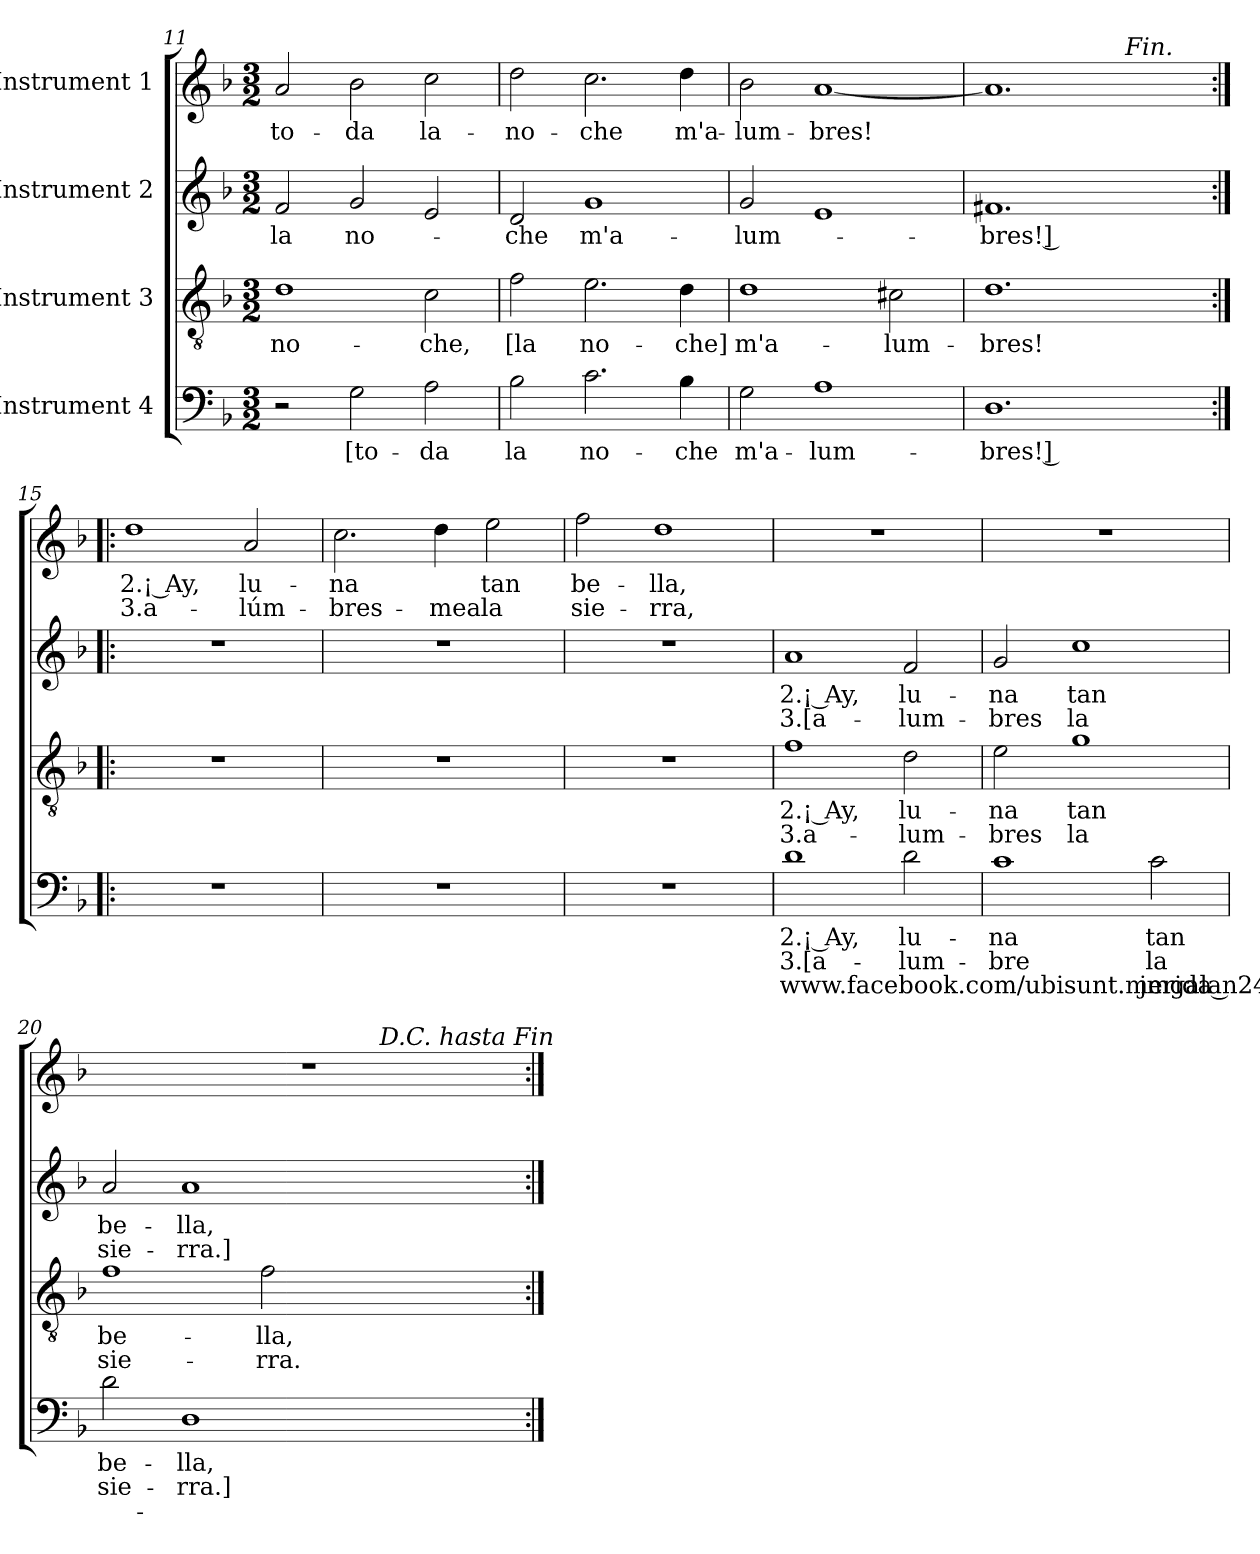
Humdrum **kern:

**kern	**text	**text	**text	**kern	**text	**text	**kern	**text	**text	**kern	**text	**text
*part4	*part4	*part4	*part4	*part3	*part3	*part3	*part2	*part2	*part2	*part1	*part1	*part1
*staff4	*staff4	*staff4	*staff4	*staff3	*staff3	*staff3	*staff2	*staff2	*staff2	*staff1	*staff1	*staff1
*I"Instrument 4	*	*	*	*I"Instrument 3	*	*	*I"Instrument 2	*	*	*I"Instrument 1	*	*
*clefF4	*	*	*	*clefGv2	*	*	*clefG2	*	*	*clefG2	*	*
*k[b-]	*	*	*	*k[b-]	*	*	*k[b-]	*	*	*k[b-]	*	*
*F:	*	*	*	*F:	*	*	*F:	*	*	*F:	*	*
*M3/2	*	*	*	*M3/2	*	*	*M3/2	*	*	*M3/2	*	*
=11	=11	=11	=11	=11	=11	=11	=11	=11	=11	=11	=11	=11
!	!	!	!	!	!LO:LY:b:cj	!	!	!LO:LY:b:cj	!	!	!LO:LY:b:cj	!
2r	.	.	.	1d	no-	.	2f/	la	.	2a/	to-	.
!	!LO:LY:b:cj	!	!	!	!	!	!	!LO:LY:b:cj	!	!	!LO:LY:b:cj	!
2G\	[to-	.	.	.	.	.	2g/	no-	.	2b-\	-da	.
!	!LO:LY:b:cj	!	!	!	!LO:LY:b:cj	!	!	!	!	!	!LO:LY:b:cj	!
2A\	-da	.	.	2c\	-che,	.	2e/	.	.	2cc\	la-	.
=12	=12	=12	=12	=12	=12	=12	=12	=12	=12	=12	=12	=12
!	!LO:LY:b:cj	!	!	!	!LO:LY:b:cj	!	!	!LO:LY:b:cj	!	!	!LO:LY:b:cj	!
2B-\	la	.	.	2f\	[la	.	2d/	-che	.	2dd\	-no-	.
!	!LO:LY:b:cj	!	!	!	!LO:LY:b:cj	!	!	!LO:LY:b:cj	!	!	!LO:LY:b:cj	!
2.c\	no-	.	.	2.e\	no-	.	1g	m'a-	.	2.cc\	-che	.
!	!LO:LY:b:cj	!	!	!	!LO:LY:b:cj	!	!	!	!	!	!LO:LY:b:cj	!
4B-\	-che	.	.	4d\	-che]	.	.	.	.	4dd\	m'a-	.
=13	=13	=13	=13	=13	=13	=13	=13	=13	=13	=13	=13	=13
!	!LO:LY:b:cj	!	!	!	!LO:LY:b:cj	!	!	!LO:LY:b:cj	!	!	!LO:LY:b:cj	!
2G\	m'a-	.	.	1d	m'a-	.	2g/	-lum-	.	2b-\	-lum-	.
!	!LO:LY:b:cj	!	!	!	!	!	!	!	!	!	!LO:LY:b	!
1A	-lum-	.	.	.	.	.	1e	.	.	[<1a	-bres!	.
!	!	!	!	!	!LO:LY:b:cj	!	!	!	!	!	!	!
.	.	.	.	2c#\	-lum-	.	.	.	.	.	.	.
=14	=14	=14	=14	=14	=14	=14	=14	=14	=14	=14	=14	=14
!	!LO:LY:b:cj	!	!	!	!LO:LY:b:cj	!	!	!LO:LY:b:cj	!	!	!	!
*	*	*	*	*	*	*	*	*	*	*^	*	*
1.D	-bres! ]	.	.	1.d	-bres!	.	1.f#	-bres! ]	.	1.a]	1ryy	.	.
.	.	.	.	.	.	.	.	.	.	.	16.ryy	.	.
!	!	!	!	!	!	!	!	!	!	!	!LO:TX:a:i:t=Fin.	!	!
.	.	.	.	.	.	.	.	.	.	.	4ryy	.	.
.	.	.	.	.	.	.	.	.	.	.	8ryy	.	.
.	.	.	.	.	.	.	.	.	.	.	32ryy	.	.
!!LO:LB:g=z
=15:|!|:	=15:|!|:	=15:|!|:	=15:|!|:	=15:|!|:	=15:|!|:	=15:|!|:	=15:|!|:	=15:|!|:	=15:|!|:	=15:|!|:	=15:|!|:	=15:|!|:	=15:|!|:
!LO:N:vis=1	!	!	!	!LO:N:vis=1	!	!	!LO:N:vis=1	!	!	!	!	!LO:LY:b:rj	!LO:LY:b:rj
*	*	*	*	*	*	*	*	*	*	*v	*v	*	*
1.r	.	.	.	1.r	.	.	1.r	.	.	1dd	2.¡ Ay,	3.a-
!	!	!	!	!	!	!	!	!	!	!	!LO:LY:b:cj	!LO:LY:b:cj
.	.	.	.	.	.	.	.	.	.	2a/	-lu-	-lúm-
=16	=16	=16	=16	=16	=16	=16	=16	=16	=16	=16	=16	=16
!LO:N:vis=1	!	!	!	!LO:N:vis=1	!	!	!LO:N:vis=1	!	!	!	!LO:LY:b:cj	!LO:LY:b
1.r	.	.	.	1.r	.	.	1.r	.	.	2.cc\	-na	bres-
!	!	!	!	!	!	!	!	!	!	!	!	!LO:LY:b:cj
.	.	.	.	.	.	.	.	.	.	4dd\	.	-mea
!	!	!	!	!	!	!	!	!	!	!	!LO:LY:b:cj	!LO:LY:b:cj
.	.	.	.	.	.	.	.	.	.	2ee\	tan	la
=17	=17	=17	=17	=17	=17	=17	=17	=17	=17	=17	=17	=17
!LO:N:vis=1	!	!	!	!LO:N:vis=1	!	!	!LO:N:vis=1	!	!	!	!LO:LY:b:cj	!LO:LY:b:cj
1.r	.	.	.	1.r	.	.	1.r	.	.	2ff\	be-	-sie-
!	!	!	!	!	!	!	!	!	!	!	!LO:LY:b:cj	!LO:LY:b:cj
.	.	.	.	.	.	.	.	.	.	1dd	-lla,	rra,
=18	=18	=18	=18	=18	=18	=18	=18	=18	=18	=18	=18	=18
!	!LO:LY:b:rj	!LO:LY:b:cj	!LO:LY:b:rj	!	!LO:LY:b:rj	!LO:LY:b:cj	!	!LO:LY:b:rj	!LO:LY:b:cj	!LO:N:vis=1	!	!
1d	2.¡ Ay,	3.[a-	-www.facebook.com/ubisunt.merida jmgalan24@gmail.com-	1f	2.¡ Ay,	3.a-	1a	2.¡ Ay,	3.[a-	1.r	.	.
!	!LO:LY:b:cj	!LO:LY:b:cj	!	!	!LO:LY:b:cj	!LO:LY:b:cj	!	!LO:LY:b:cj	!LO:LY:b:cj	!	!	!
2d\	-lu-	-lum-	.	2d\	-lu-	-lum-	2f/	-lu-	-lum-	.	.	.
=19	=19	=19	=19	=19	=19	=19	=19	=19	=19	=19	=19	=19
!	!LO:LY:b:cj	!LO:LY:b:cj	!	!	!LO:LY:b:cj	!LO:LY:b:cj	!	!LO:LY:b:cj	!LO:LY:b:cj	!LO:N:vis=1	!	!
1c	-na	bre	.	2e\	-na	bres	2g/	-na	bres	1.r	.	.
!	!	!	!	!	!LO:LY:b:cj	!LO:LY:b:cj	!	!LO:LY:b:cj	!LO:LY:b:cj	!	!	!
.	.	.	.	1g	tan	la	1cc	tan	la	.	.	.
!	!LO:LY:b:cj	!LO:LY:b:cj	!	!	!	!	!	!	!	!	!	!
2c\	tan	la	.	.	.	.	.	.	.	.	.	.
=20	=20	=20	=20	=20	=20	=20	=20	=20	=20	=20	=20	=20
!	!LO:LY:b:cj	!LO:LY:b:cj	!	!	!LO:LY:b:cj	!LO:LY:b:cj	!	!LO:LY:b:cj	!LO:LY:b:cj	!LO:N:vis=1	!	!
*	*	*	*	*	*	*	*	*	*	*^	*	*
2d\	be-	-sie-	.	1f	be-	-sie-	2a/	be-	-sie-	1.r	1ryy	.	.
!	!LO:LY:b:cj	!LO:LY:b:cj	!	!	!	!	!	!LO:LY:b:cj	!LO:LY:b:cj	!	!	!	!
1D	-lla,	rra.]	.	.	.	.	1a	-lla,	rra.]	.	.	.	.
!	!	!	!	!	!LO:LY:b:cj	!LO:LY:b:cj	!	!	!	!	!	!	!
.	.	.	.	2f\	-lla,	rra.	.	.	.	.	4ryy	.	.
.	.	.	.	.	.	.	.	.	.	.	8ryy	.	.
.	.	.	.	.	.	.	.	.	.	.	16ryy	.	.
.	.	.	.	.	.	.	.	.	.	.	64ryy	.	.
!	!	!	!	!	!	!	!	!	!	!	!LO:TX:a:i:t=D.C. hasta Fin	!	!
.	.	.	.	.	.	.	.	.	.	.	32.ryy	.	.
*	*	*	*	*	*	*	*	*	*	*v	*v	*	*
=:|!	=:|!	=:|!	=:|!	=:|!	=:|!	=:|!	=:|!	=:|!	=:|!	=:|!	=:|!	=:|!
*-	*-	*-	*-	*-	*-	*-	*-	*-	*-	*-	*-	*-
